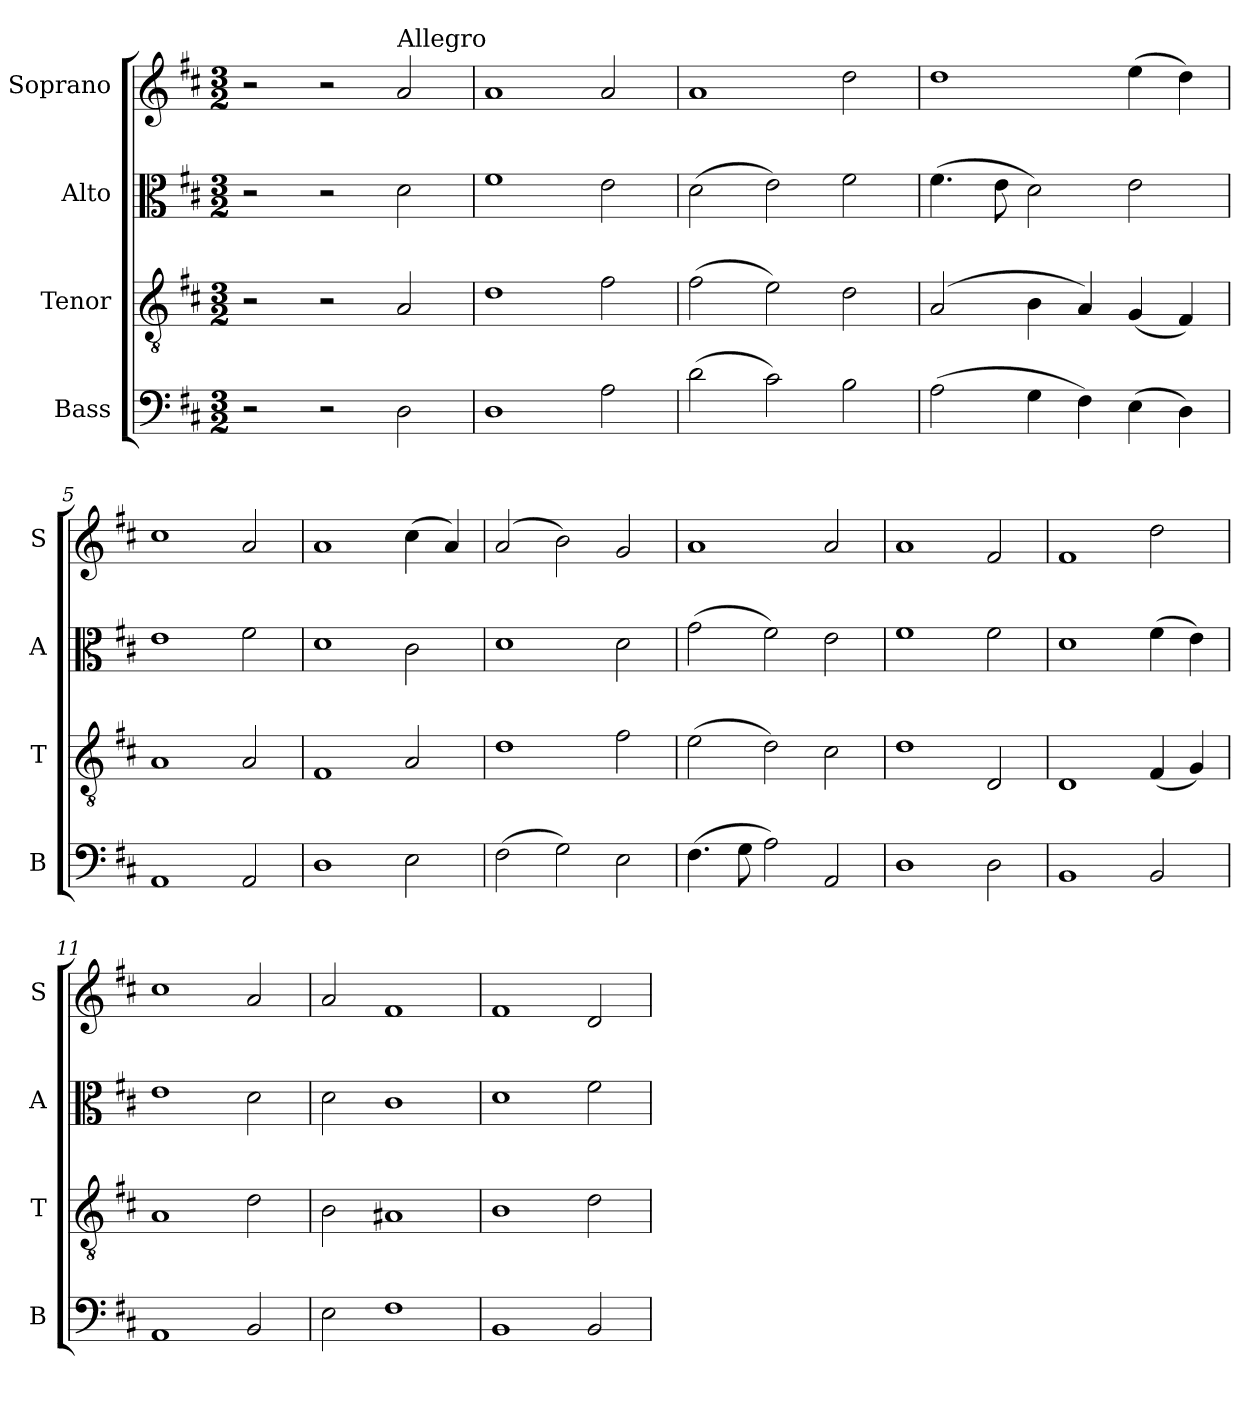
**kern	**kern	**kern	**kern
*part4	*part3	*part2	*part1
*staff4	*staff3	*staff2	*staff1
*I"Bass	*I"Tenor	*I"Alto	*I"Soprano
*I'B	*I'T	*I'A	*I'S
*clefF4	*clefGv2	*clefC3	*clefG2
*k[f#c#]	*k[f#c#]	*k[f#c#]	*k[f#c#]
*D:	*D:	*D:	*D:
*M3/2	*M3/2	*M3/2	*M3/2
=1	=1	=1	=1
2r	2r	2r	2r
2r	2r	2r	2r
!	!	!	!LO:TX:a:t=Allegro
2D\	2A/	2d\	2a/
=2	=2	=2	=2
1D	1d	1f#	1a
2A\	2f#\	2e\	2a/
=3	=3	=3	=3
(2d\	(2f#\	(2d\	1a
2c#\)	2e\)	2e\)	.
2B\	2d\	2f#\	2dd\
=4	=4	=4	=4
(2A\	(2A/	(4.f#\	1dd
.	.	8e\	.
4G\	4B\	2d\)	.
4F#\)	4A/)	.	.
(4E\	(4G/	2e\	(4ee\
4D\)	4F#/)	.	4dd\)
=5	=5	=5	=5
1AA	1A	1e	1cc#
2AA/	2A/	2f#\	2a/
=6	=6	=6	=6
1D	1F#	1d	1a
2E\	2A/	2c#\	(4cc#\
.	.	.	4a/)
=7	=7	=7	=7
(2F#\	1d	1d	(2a/
2G\)	.	.	2b\)
2E\	2f#\	2d\	2g/
=8	=8	=8	=8
(4.F#\	(2e\	(2g\	1a
8G\	.	.	.
2A\)	2d\)	2f#\)	.
2AA/	2c#\	2e\	2a/
=9	=9	=9	=9
1D	1d	1f#	1a
2D\	2D/	2f#\	2f#/
=10	=10	=10	=10
1BB	1D	1d	1f#
2BB/	(4F#/	(4f#\	2dd\
.	4G/)	4e\)	.
!!LO:LB:g=z
=11	=11	=11	=11
1AA	1A	1e	1cc#
2BB/	2d\	2d\	2a/
=12	=12	=12	=12
2E\	2B\	2d\	2a/
1F#	1A#X	1c#	1f#
=13	=13	=13	=13
1BB	1B	1d	1f#
2BB/	2d\	2f#\	2d/
=	=	=	=
*-	*-	*-	*-
